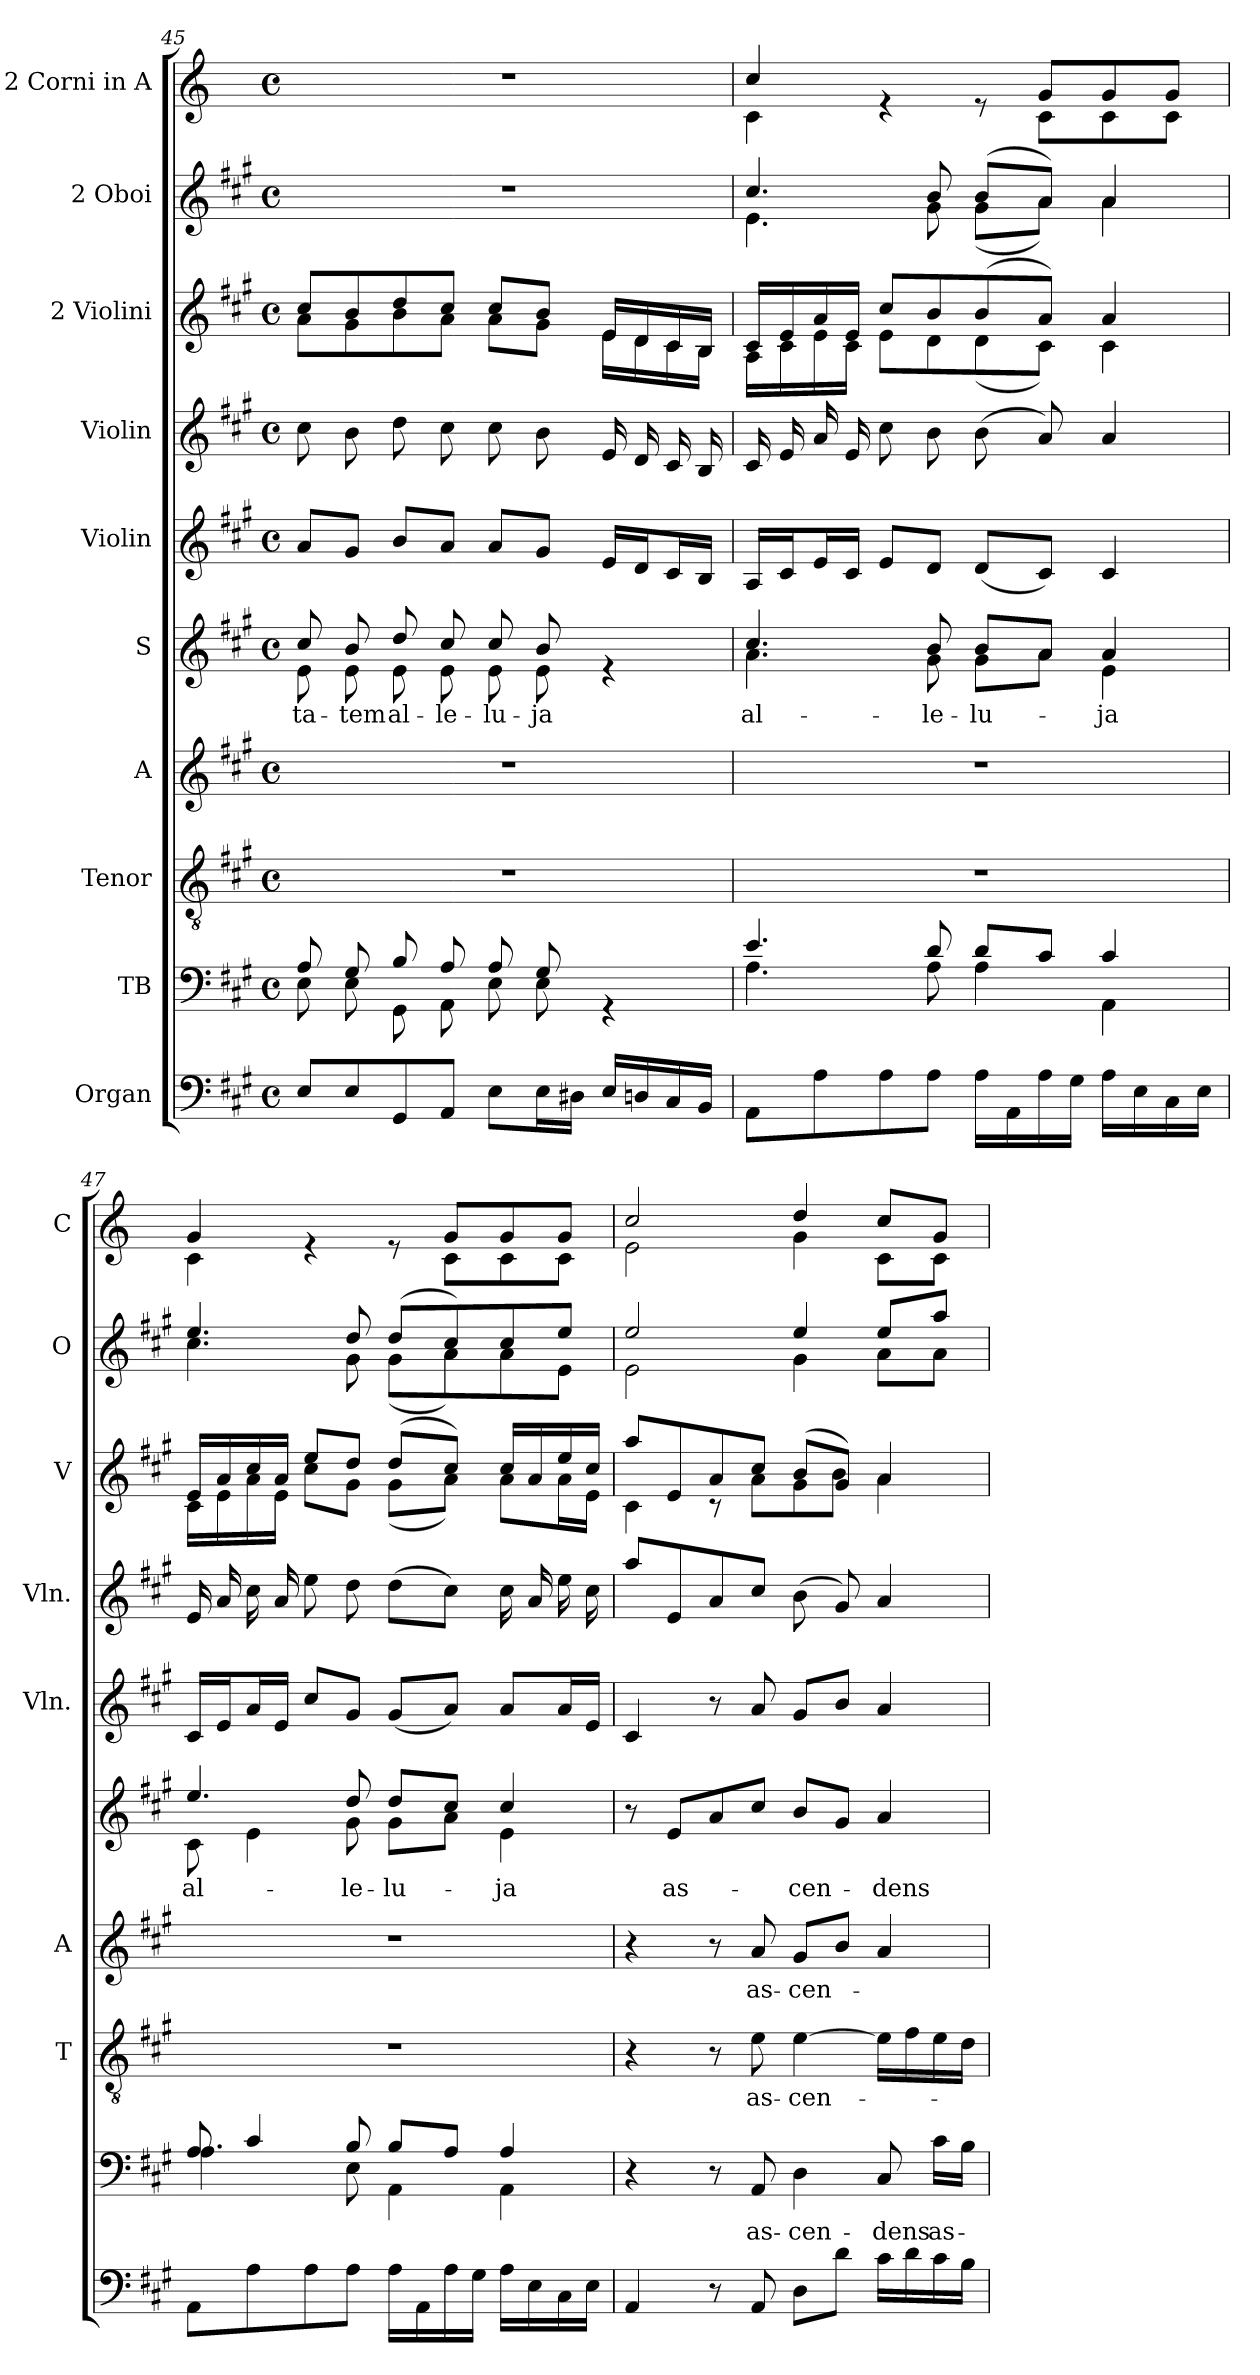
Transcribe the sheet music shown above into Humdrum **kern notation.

**kern	**kern	**text	**kern	**text	**kern	**text	**kern	**text	**kern	**kern	**kern	**kern	**kern
*part10	*part9	*part9	*part8	*part8	*part7	*part7	*part6	*part6	*part5	*part4	*part3	*part2	*part1
*staff10	*staff9	*staff9	*staff8	*staff8	*staff7	*staff7	*staff6	*staff6	*staff5	*staff4	*staff3	*staff2	*staff1
*I"Organ	*I"TB	*	*I"Tenor	*	*I"A	*	*I"S	*	*I"Violin	*I"Violin	*I"2 Violini	*I"2 Oboi	*I"2 Corni in A
*	*	*	*I'T	*	*I'A	*	*	*	*I'Vln.	*I'Vln.	*I'V	*I'O	*I'C
!!LO:PB:g=z
*clefF4	*clefF4	*	*clefGv2	*	*clefG2	*	*clefG2	*	*clefG2	*clefG2	*clefG2	*clefG2	*clefG2
*	*	*	*	*	*	*	*	*	*	*	*	*	*ITrd2c3
*k[f#c#g#]	*k[f#c#g#]	*	*k[f#c#g#]	*	*k[f#c#g#]	*	*k[f#c#g#]	*	*k[f#c#g#]	*k[f#c#g#]	*k[f#c#g#]	*k[f#c#g#]	*k[f#c#g#]
*M4/4	*M4/4	*	*M4/4	*	*M4/4	*	*M4/4	*	*M4/4	*M4/4	*M4/4	*M4/4	*M4/4
*met(c)	*met(c)	*	*met(c)	*	*met(c)	*	*met(c)	*	*met(c)	*met(c)	*met(c)	*met(c)	*met(c)
=45	=45	=45	=45	=45	=45	=45	=45	=45	=45	=45	=45	=45	=45
*	*^	*	*	*	*	*	*^	*	*	*	*	*	*
!	!	!	!	!	!	!	!	!	!	!LO:LY:b	!	!	!	!	!
*	*	*	*	*	*	*	*	*	*	*	*	*	*^	*	*
8E/L	8A/	8E\	.	1r	.	1r	.	8cc#/	8e\	-ta-	8a/L	8cc#\	8cc#/L	8a\L	1r	1r
!	!	!	!	!	!	!	!	!	!	!LO:LY:b	!	!	!	!	!	!
8E/	8G#/	8E\	.	.	.	.	.	8b/	8e\	-tem	8g#/J	8b\	8b/	8g#\	.	.
!	!	!	!	!	!	!	!	!	!	!LO:LY:b	!	!	!	!	!	!
8GG#/	8B/	8GG#\	.	.	.	.	.	8dd/	8e\	al-	8b/L	8dd\	8dd/	8b\	.	.
!	!	!	!	!	!	!	!	!	!	!LO:LY:b	!	!	!	!	!	!
8AA/J	8A/	8AA\	.	.	.	.	.	8cc#/	8e\	-le-	8a/J	8cc#\	8cc#/J	8a\J	.	.
!	!	!	!	!	!	!	!	!	!	!LO:LY:b	!	!	!	!	!	!
8E\L	8A/	8E\	.	.	.	.	.	8cc#/	8e\	-lu-	8a/L	8cc#\	8cc#/L	8a\L	.	.
!	!	!	!	!	!	!	!	!	!	!LO:LY:b	!	!	!	!	!	!
16E\L	8G#/	8E\	.	.	.	.	.	8b/	8e\	-ja	8g#/J	8b\	8b/J	8g#\J	.	.
16D#X\JJ	.	.	.	.	.	.	.	.	.	.	.	.	.	.	.	.
16E/LL	4rGG	4ryy	.	.	.	.	.	4re	4ryy	.	16e/LL	16e/	16e/LL	16e\LL	.	.
16Dn/	.	.	.	.	.	.	.	.	.	.	16d/J	16d/	16d/	16d\	.	.
16C#/	.	.	.	.	.	.	.	.	.	.	16c#/L	16c#/	16c#/	16c#\	.	.
16BB/JJ	.	.	.	.	.	.	.	.	.	.	16B/JJ	16B/	16B/JJ	16B\JJ	.	.
=46	=46	=46	=46	=46	=46	=46	=46	=46	=46	=46	=46	=46	=46	=46	=46	=46
!	!	!	!	!	!	!	!	!	!	!LO:LY:b	!	!	!	!	!	!
*	*	*	*	*	*	*	*	*	*	*	*	*	*	*	*^	*^
8AA\L	4.e/	4.A\	.	1r	.	1r	.	4.cc#/	4.a\	al-	16A/LL	16c#/	16c#/LL	16A\LL	4.cc#/	4.e\	4a/	4A\
.	.	.	.	.	.	.	.	.	.	.	16c#/J	16e/	16e/	16c#\	.	.	.	.
8A\	.	.	.	.	.	.	.	.	.	.	16e/L	16a/	16a/	16e\	.	.	.	.
.	.	.	.	.	.	.	.	.	.	.	16c#/JJ	16e/	16e/JJ	16c#\JJ	.	.	.	.
8A\	.	.	.	.	.	.	.	.	.	.	8e/L	8cc#\	8cc#/L	8e\L	.	.	4re	4.ryy
!	!	!	!	!	!	!	!	!	!	!LO:LY:b	!	!	!	!	!	!	!	!
8A\J	8d/	8A\	.	.	.	.	.	8b/	8g#\	-le-	8d/J	8b\	8b/	8d\	8b/	8g#\	.	.
!	!	!	!	!	!	!	!	!	!	!LO:LY:b	!	!	!	!	!	!	!	!
16A\LL	8d/L	4A\	.	.	.	.	.	8b/L	8g#\L	-lu-	(8d/L	(8b\	(8b/	(8d\	(8b/L	(8g#\L	8re	.
16AA\	.	.	.	.	.	.	.	.	.	.	.	.	.	.	.	.	.	.
16A\	8c#/J	.	.	.	.	.	.	8a/J	8a\J	.	8c#/J)	8a/)	8a/J)	8c#\J)	8a/J)	8a\J)	8e/L	8A\L
16G#\JJ	.	.	.	.	.	.	.	.	.	.	.	.	.	.	.	.	.	.
!	!	!	!	!	!	!	!	!	!	!LO:LY:b	!	!	!	!	!	!	!	!
16A\LL	4c#/	4AA\	.	.	.	.	.	4a/	4e\	-ja	4c#/	4a/	4a/	4c#\	4a/	4a\	8e/	8A\
16E\	.	.	.	.	.	.	.	.	.	.	.	.	.	.	.	.	.	.
16C#\	.	.	.	.	.	.	.	.	.	.	.	.	.	.	.	.	8e/J	8A\J
16E\JJ	.	.	.	.	.	.	.	.	.	.	.	.	.	.	.	.	.	.
=47	=47	=47	=47	=47	=47	=47	=47	=47	=47	=47	=47	=47	=47	=47	=47	=47	=47	=47
!	!	!	!	!	!	!	!	!	!	!LO:LY:b	!	!	!	!	!	!	!	!
8AA\L	8A/	4.A\	.	1r	.	1r	.	4.ee/	8c#\	al-	16c#/LL	16e/	16e/LL	16c#\LL	4.ee/	4.cc#\	4e/	4A\
.	.	.	.	.	.	.	.	.	.	.	16e/J	16a/	16a/	16e\	.	.	.	.
8A\	4c#/	.	.	.	.	.	.	.	4e\	.	16a/L	16cc#\	16cc#/	16a\	.	.	.	.
.	.	.	.	.	.	.	.	.	.	.	16e/JJ	16a/	16a/JJ	16e\JJ	.	.	.	.
8A\	.	.	.	.	.	.	.	.	.	.	8cc#/L	8ee\	8ee/L	8cc#\L	.	.	4re	4.ryy
!	!	!	!	!	!	!	!	!	!	!LO:LY:b	!	!	!	!	!	!	!	!
8A\J	8B/	8E\	.	.	.	.	.	8dd/	8g#\	-le-	8g#/J	8dd\	8dd/J	8g#\J	8dd/	8g#\	.	.
!	!	!	!	!	!	!	!	!	!	!LO:LY:b	!	!	!	!	!	!	!	!
16A\LL	8B/L	4AA\	.	.	.	.	.	8dd/L	8g#\L	-lu-	(8g#/L	(8dd\L	(8dd/L	(8g#\L	(8dd/L	(8g#\L	8re	.
16AA\	.	.	.	.	.	.	.	.	.	.	.	.	.	.	.	.	.	.
16A\	8A/J	.	.	.	.	.	.	8cc#/J	8a\J	.	8a/J)	8cc#\J)	8cc#/J)	8a\J)	8cc#/)	8a\)	8e/L	8A\L
16G#\JJ	.	.	.	.	.	.	.	.	.	.	.	.	.	.	.	.	.	.
!	!	!	!	!	!	!	!	!	!	!LO:LY:b	!	!	!	!	!	!	!	!
16A\LL	4A/	4AA\	.	.	.	.	.	4cc#/	4e\	-ja	8a/L	16cc#\	16cc#/LL	8a\L	8cc#/	8a\	8e/	8A\
16E\	.	.	.	.	.	.	.	.	.	.	.	16a/	16a/	.	.	.	.	.
16C#\	.	.	.	.	.	.	.	.	.	.	16a/L	16ee\	16ee/	16a\L	8ee/J	8e\J	8e/J	8A\J
16E\JJ	.	.	.	.	.	.	.	.	.	.	16e/JJ	16cc#\	16cc#/JJ	16e\JJ	.	.	.	.
*	*v	*v	*	*	*	*	*	*v	*v	*	*	*	*	*	*	*	*	*
!!LO:LB:g=z	!!
=48	=48	=48	=48	=48	=48	=48	=48	=48	=48	=48	=48	=48	=48	=48	=48	=48
4AA/	4r	.	4r	.	4r	.	8r	.	4c#/	8aa\L	8aa/L	4c#\	2ee/	2e\	2a/	2c#\
!	!	!	!	!	!	!	!	!LO:LY:b	!	!	!	!	!	!	!	!
.	.	.	.	.	.	.	8e/L	as-	.	8e/	8e/	.	.	.	.	.
8r	8r	.	8r	.	8r	.	8a/	.	8r	8a/	8a/	8r	.	.	.	.
!	!	!LO:LY:b	!	!LO:LY:b	!	!LO:LY:b	!	!	!	!	!	!	!	!	!	!
8AA/	8AA/	as-	8e\	as-	8a/	as-	8cc#/J	.	8a/	8cc#\J	8cc#/J	8a\L	.	.	.	.
!	!	!LO:LY:b	!	!LO:LY:b	!	!LO:LY:b	!	!LO:LY:b	!	!	!	!	!	!	!	!
8D\L	4D\	-cen-	[4e\	-cen-	8g#/L	-cen-	8b/L	-cen-	8g#/L	(8b\	(8b/L	8g#\	4ee/	4g#\	4b/	4e\
8d\J	.	.	.	.	8b/J	.	8g#/J	.	8b/J	8g#/)	8g#/J)	8b\J	.	.	.	.
!	!	!LO:LY:b	!	!	!	!	!	!LO:LY:b	!	!	!	!	!	!	!	!
16c#\LL	8C#/	-dens	16e\LL]	.	4a/	.	4a/	-dens	4a/	4a/	4a/	4a\	8ee/L	8a\L	8a/L	8A\L
16d\	.	.	16f#\	.	.	.	.	.	.	.	.	.	.	.	.	.
!	!	!LO:LY:b	!	!	!	!	!	!	!	!	!	!	!	!	!	!
16c#\	16c#\LL	as-	16e\	.	.	.	.	.	.	.	.	.	8aa/J	8a\J	8e/J	8A\J
16B\JJ	16B\JJ	.	16d\JJ	.	.	.	.	.	.	.	.	.	.	.	.	.
*	*	*	*	*	*	*	*	*	*	*	*v	*v	*	*	*v	*v
*	*	*	*	*	*	*	*	*	*	*	*	*v	*v	*
=	=	=	=	=	=	=	=	=	=	=	=	=	=
*-	*-	*-	*-	*-	*-	*-	*-	*-	*-	*-	*-	*-	*-
